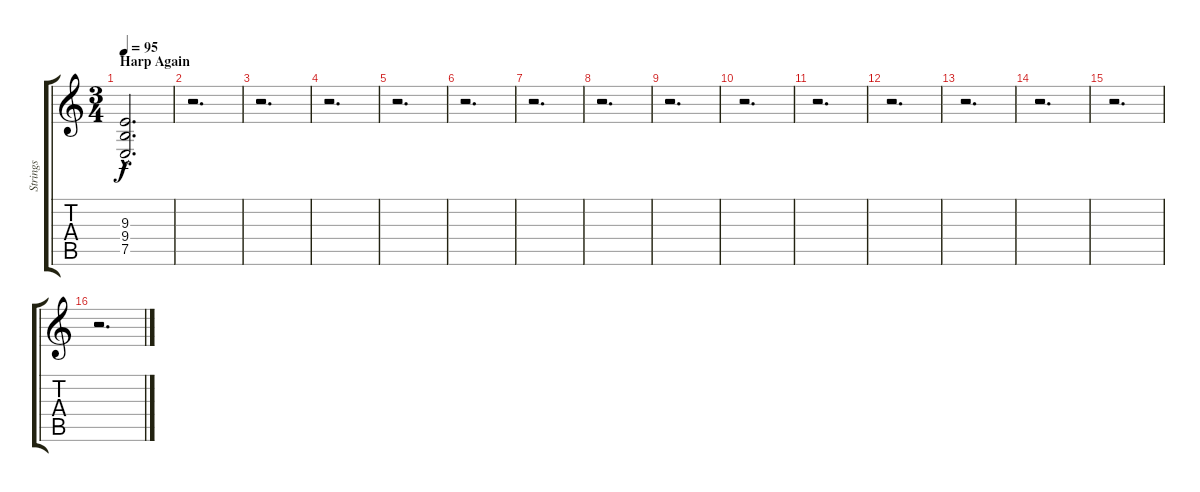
\track ("Strings" "Strings") {instrument synthstrings1}
\staff {score tabs}
\tuning (E4 B3 G3 D3 A2 E2) {hide}
\ts (3 4)
\section ("" "Harp Again")
\tempo 95
\clef g2
\ks c
(9.3{hac t} 9.4{hac t} 7.5{hac t}).2{d dy f volume 0} |
r.2{d} |
r.2{d} |
r.2{d} |
r.2{d} |
r.2{d} |
r.2{d} |
r.2{d} |
r.2{d} |
r.2{d} |
r.2{d} |
r.2{d} |
r.2{d} |
r.2{d} |
r.2{d} |
r.2{d}
